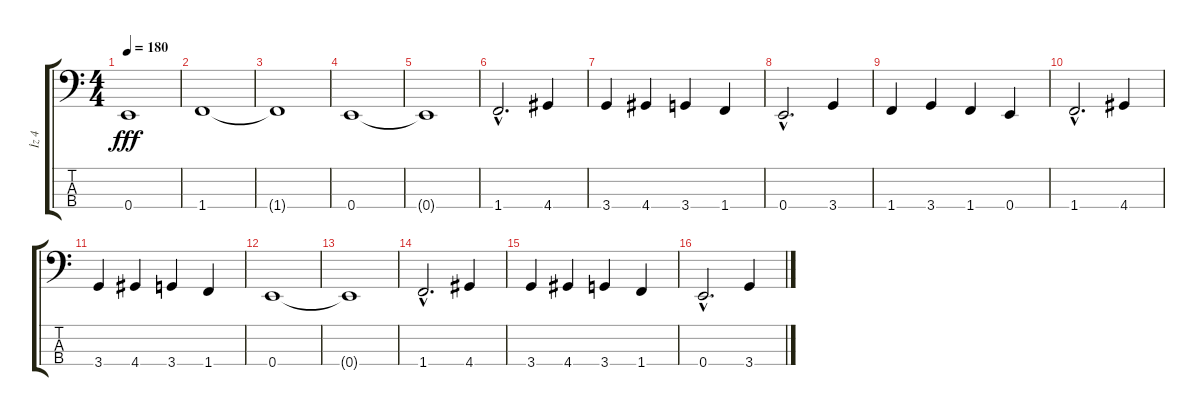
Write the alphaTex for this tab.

\track ("İz 4" "İz 4") {instrument electricbasspick}
\staff {score tabs}
\tuning (G2 D2 A1 E1) {hide}
\ts (4 4)
\tempo 180
\clef f4
\ks c
0.4{t}.1{dy fff} |
1.4.1 |
1.4{t}.1 |
0.4.1 |
0.4{t}.1 |
1.4{hac}.2{d} 4.4.4 |
3.4.4 4.4.4 3.4.4 1.4.4 |
0.4{hac}.2{d} 3.4.4 |
1.4.4 3.4.4 1.4.4 0.4.4 |
1.4{hac}.2{d} 4.4.4 |
3.4.4 4.4.4 3.4.4 1.4.4 |
0.4.1 |
0.4{t}.1 |
1.4{hac}.2{d} 4.4.4 |
3.4.4 4.4.4 3.4.4 1.4.4 |
0.4{hac}.2{d} 3.4.4
